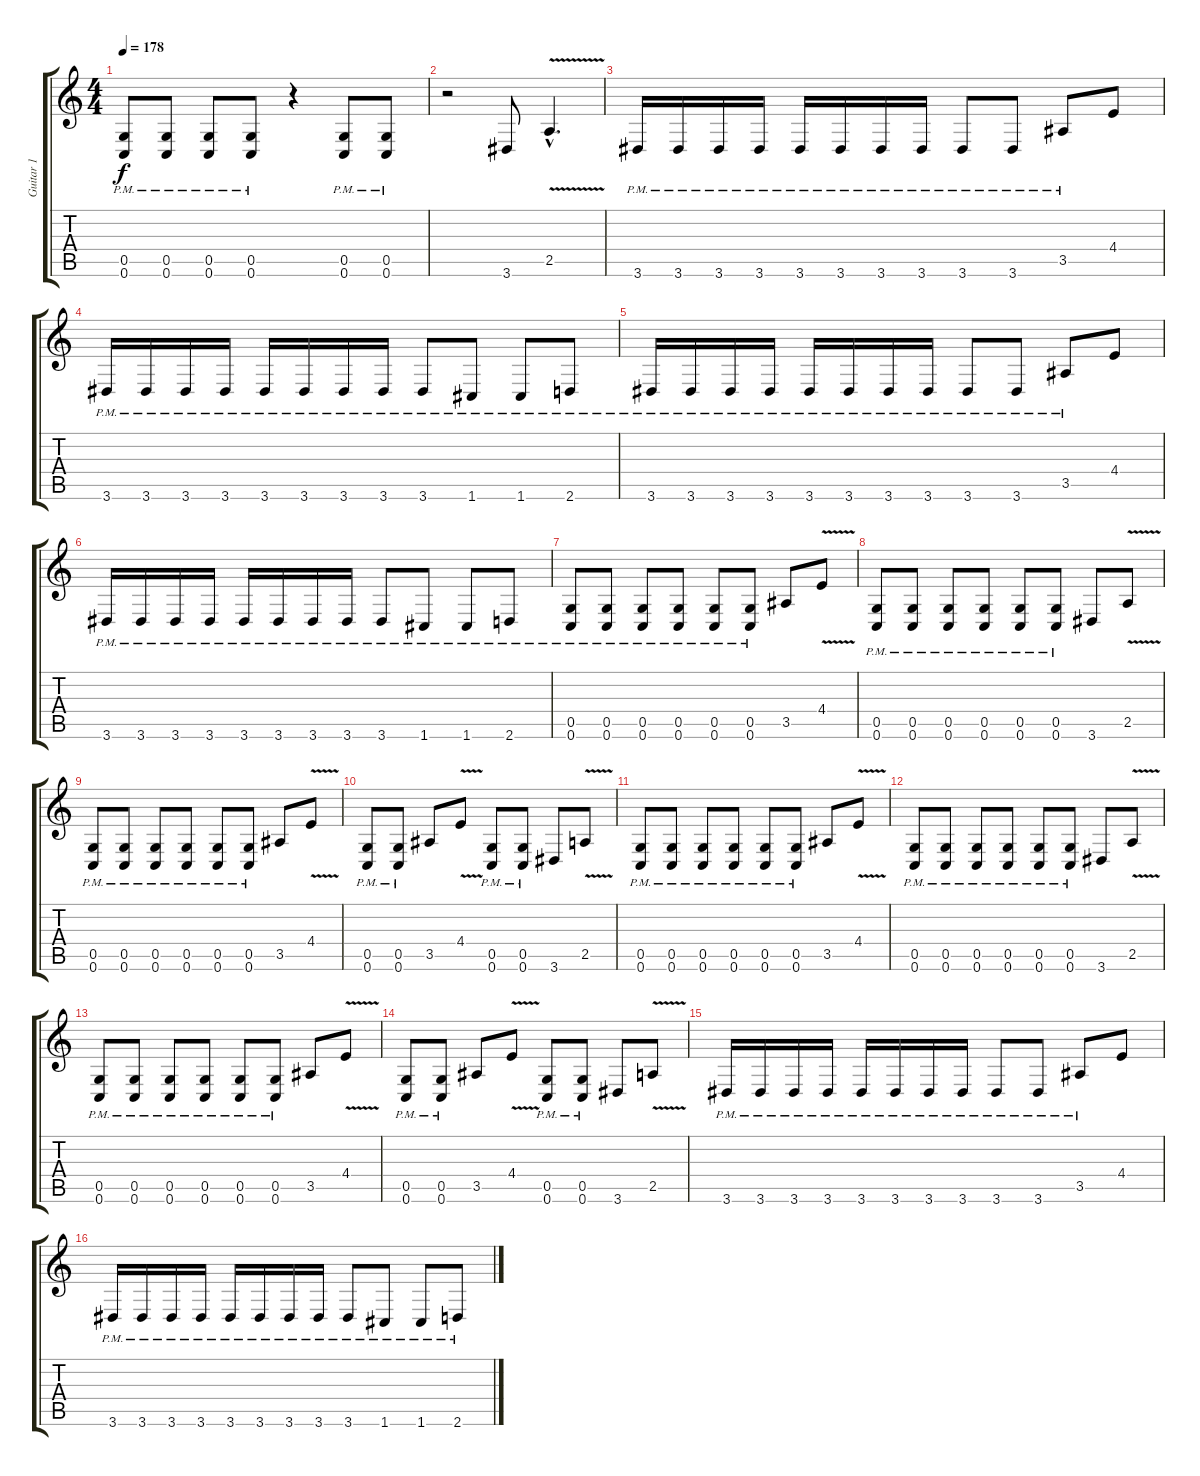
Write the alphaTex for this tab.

\track ("Guitar 1" "Guitar 1") {instrument distortionguitar}
\staff {score tabs}
\tuning (D4 A3 F3 C3 G2 C2) {hide}
\ts (4 4)
\tempo 178
\clef g2
\ks c
(0.5{pm} 0.6{pm}).8{dy f} (0.5{pm} 0.6{pm}).8 (0.5{pm} 0.6{pm}).8 (0.5{pm} 0.6{pm}).8 r.4 (0.5{pm} 0.6{pm}).8 (0.5{pm} 0.6{pm}).8 |
r.2 3.6.8 2.5{v hac}.4{d} |
3.6{pm}.16 3.6{pm}.16 3.6{pm}.16 3.6{pm}.16 3.6{pm}.16 3.6{pm}.16 3.6{pm}.16 3.6{pm}.16 3.6{pm}.8 3.6{pm}.8 3.5{pm}.8 4.4.8 |
3.6{pm}.16 3.6{pm}.16 3.6{pm}.16 3.6{pm}.16 3.6{pm}.16 3.6{pm}.16 3.6{pm}.16 3.6{pm}.16 3.6{pm}.8 1.6{pm}.8 1.6{pm}.8 2.6{pm}.8 |
3.6{pm}.16 3.6{pm}.16 3.6{pm}.16 3.6{pm}.16 3.6{pm}.16 3.6{pm}.16 3.6{pm}.16 3.6{pm}.16 3.6{pm}.8 3.6{pm}.8 3.5{pm}.8 4.4.8 |
3.6{pm}.16 3.6{pm}.16 3.6{pm}.16 3.6{pm}.16 3.6{pm}.16 3.6{pm}.16 3.6{pm}.16 3.6{pm}.16 3.6{pm}.8 1.6{pm}.8 1.6{pm}.8 2.6{pm}.8 |
(0.5{pm} 0.6{pm}).8 (0.5{pm} 0.6{pm}).8 (0.5{pm} 0.6{pm}).8 (0.5{pm} 0.6{pm}).8 (0.5{pm} 0.6{pm}).8 (0.5{pm} 0.6{pm}).8 3.5.8 4.4{v}.8 |
(0.5{pm} 0.6{pm}).8 (0.5{pm} 0.6{pm}).8 (0.5{pm} 0.6{pm}).8 (0.5{pm} 0.6{pm}).8 (0.5{pm} 0.6{pm}).8 (0.5{pm} 0.6{pm}).8 3.6.8 2.5{v}.8 |
(0.5{pm} 0.6{pm}).8 (0.5{pm} 0.6{pm}).8 (0.5{pm} 0.6{pm}).8 (0.5{pm} 0.6{pm}).8 (0.5{pm} 0.6{pm}).8 (0.5{pm} 0.6{pm}).8 3.5.8 4.4{v}.8 |
(0.5{pm} 0.6{pm}).8 (0.5{pm} 0.6{pm}).8 3.5.8 4.4{v}.8 (0.5{pm} 0.6{pm}).8 (0.5{pm} 0.6{pm}).8 3.6.8 2.5{v}.8 |
(0.5{pm} 0.6{pm}).8 (0.5{pm} 0.6{pm}).8 (0.5{pm} 0.6{pm}).8 (0.5{pm} 0.6{pm}).8 (0.5{pm} 0.6{pm}).8 (0.5{pm} 0.6{pm}).8 3.5.8 4.4{v}.8 |
(0.5{pm} 0.6{pm}).8 (0.5{pm} 0.6{pm}).8 (0.5{pm} 0.6{pm}).8 (0.5{pm} 0.6{pm}).8 (0.5{pm} 0.6{pm}).8 (0.5{pm} 0.6{pm}).8 3.6.8 2.5{v}.8 |
(0.5{pm} 0.6{pm}).8 (0.5{pm} 0.6{pm}).8 (0.5{pm} 0.6{pm}).8 (0.5{pm} 0.6{pm}).8 (0.5{pm} 0.6{pm}).8 (0.5{pm} 0.6{pm}).8 3.5.8 4.4{v}.8 |
(0.5{pm} 0.6{pm}).8 (0.5{pm} 0.6{pm}).8 3.5.8 4.4{v}.8 (0.5{pm} 0.6{pm}).8 (0.5{pm} 0.6{pm}).8 3.6.8 2.5{v}.8 |
3.6{pm}.16 3.6{pm}.16 3.6{pm}.16 3.6{pm}.16 3.6{pm}.16 3.6{pm}.16 3.6{pm}.16 3.6{pm}.16 3.6{pm}.8 3.6{pm}.8 3.5{pm}.8 4.4.8 |
3.6{pm}.16 3.6{pm}.16 3.6{pm}.16 3.6{pm}.16 3.6{pm}.16 3.6{pm}.16 3.6{pm}.16 3.6{pm}.16 3.6{pm}.8 1.6{pm}.8 1.6{pm}.8 2.6{pm}.8
